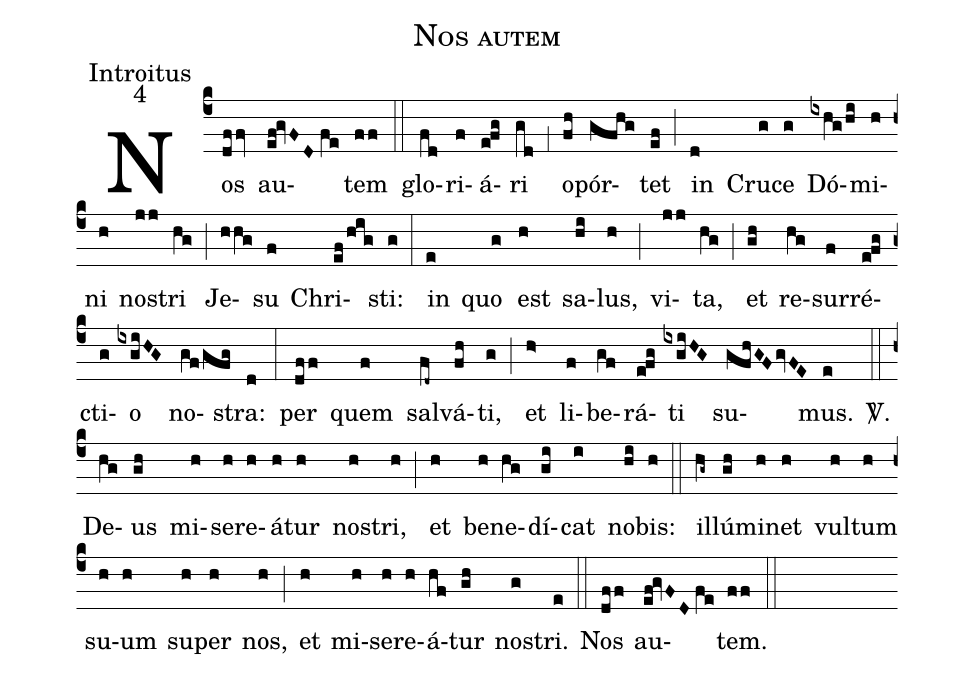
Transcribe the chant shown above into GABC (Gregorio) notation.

name:Nos autem;
office-part:Introitus;
mode:4;
%%
(c4) Nos(dffv) au(ef!gvFD//fe)tem(ff) (::) glo(fd)ri(f)á(e!fg)ri(gd) (;1) o(fh)pór(gfhg)tet(ef) (;) in(d) Cru(g)ce(g) Dó(ixhg/hi)mi(h)ni(h) no(jj)stri(hg) (;) Je(hhg)su(f) Chri(ef/hig)sti:(g) (:) in(e) quo(g) est(h) sa(hi)lus,(h) (;) vi(jj)ta,(hg) (;) et(gh) re(hg)sur(f)ré(e!fg)cti(g)o(ixgiHG) no(gf/gfg)stra:(d) (:) per(dff) quem(f) sal(fd~)vá(fh)ti,(g) (;) et(h>) li(f)be(gf)rá(e!fg)ti(ixgiHG) su(gfhGF/gvFE)mus.(e) <sp>V/</sp>.(::) De(hg)us(gh) mi(h)se(h)re(h)á(h)tur(h) no(h)stri,(h) (;) et(h) be(h)ne(hg)dí(gi)cat(i) no(hi)bis:(h) (::) il(hg~)lú(gh)mi(h)net(h) vul(h)tum(h) su(h)um(h) su(h)per(h) nos,(h) (;) et(h) mi(h)se(h)re(h)á(hf)tur(gh) no(g)stri.(e) (::) Nos(dff) au(ef!gvFD//fe)tem.(ff) (::)
